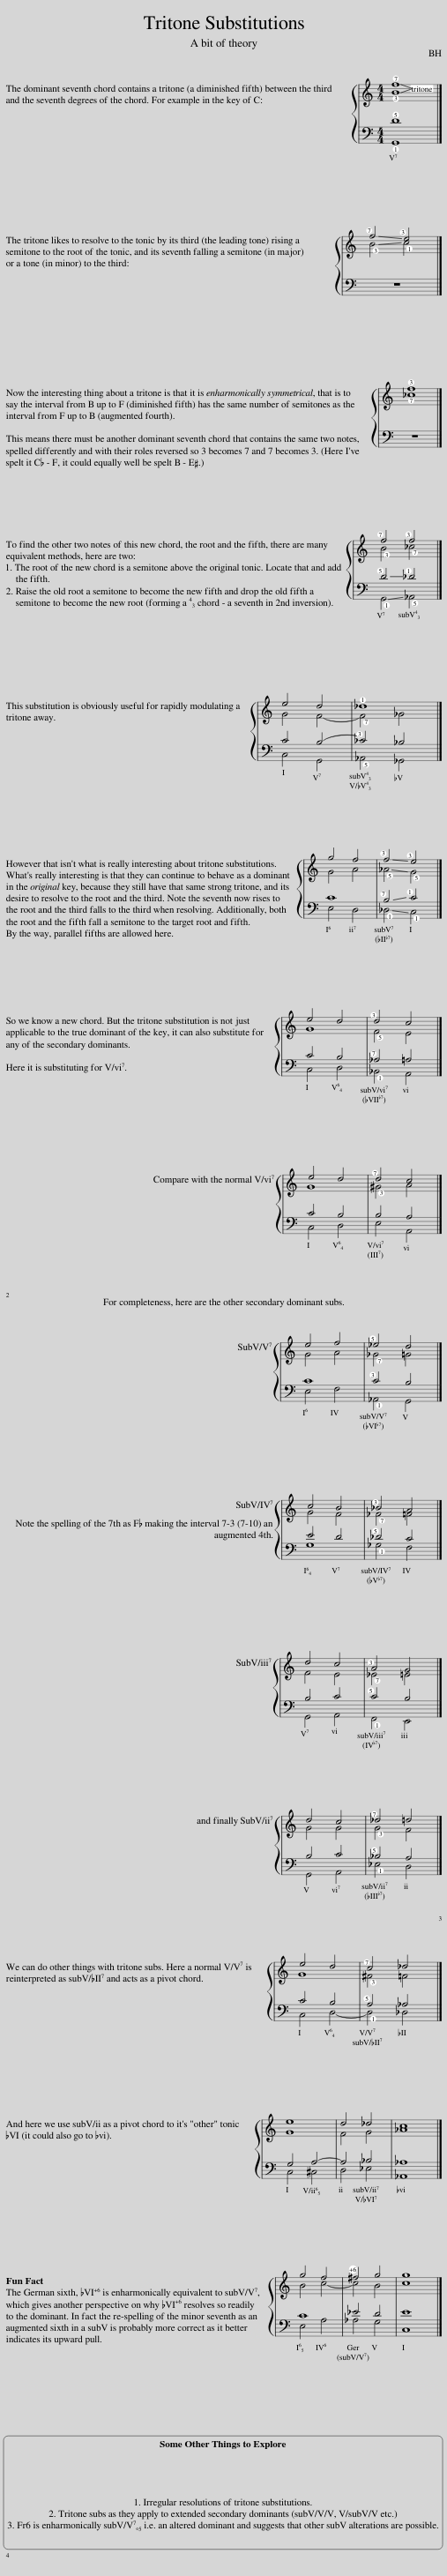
X:1
%%score { ( 1 2 ) | ( 3 4 ) }
L:1/8
M:4/4
I:linebreak $
K:C
V:1 treble
V:2 treble
V:3 bass
V:4 bass
V:1
 !7!f8 |]$ !7!f4 !3!e4 |]$ !3!f8 |]$ !7!f4 !3!f4 |]$ e4 d4 | %5
 !1!_d8 |]$ g4 f4 | !3!f4 !3!e4 |]$ e4 d4 | !3!d4 c4 |]$ %10
 e4 d4 | !7!d4 c4 |]$ e4 f4 | !5!_e4 d4 |]$ c4 B4 | %15
 !3!_B4 A4 |]$ d4 c4 | !3!A4 G4 |]$ d4 c4 | !7!_d4 =d4 |]$ %20
 e4 d4 | !7!c4 _d4 |]$ e8 | d4 _d4 | c8 |]$ %25
 g4 f4 | !+6!^f4 g4 | g8 |] %28
V:2
 !3!B8 |]$ !3!B4 !1!c4 |]$ !7!_c8 |]$ !3!B4 !7!_c4 |]$ G4 F4- | %5
 !7!F4 _G4 |]$ G4 A4 | !5!_A4 !5!G4 |]$ G8 | !5!F4 E4 |]$ %10
 G8 | !3!^G4 A4 |]$ G4 A4 | !7!_G4 =G4 |]$ G4 F4 | %15
 !7!_F4 =F4 |]$ F4 E4 | !7!_E4 =E4 |]$ G4 G4 | !3!G4 F4 |]$ %20
 G8 | !3!^F4 =F4 |]$ G8 | F4 G4 | _A8 |]$ %25
 B4 c4- | c4 B4 | c8 |] %28
V:3
 !5!D8 |]$ z8 |]$ z8 |]$ !5!D4 !1!_D4 |]$ C4 B,4- | %5
 !3!_C4 _B,4 |]$ C8 | !7!B,4 !1!C4 |]$ C4 B,4 | !7!_A,4 =A,4 |]$ %10
 C4 B,4 | B,4 A,4 |]$ C8 | !3!C4 B,4 |]$ E4 D4 | %15
 !5!_D4 C4 |]$ B,4 C4 | !5!C4 B,4 |]$ B,4 C4 | !5!_B,4 A,4 |]$ %20
 C4 B,4 | !5!A,4 _A,4 |]$ G,4 A,4- | A,4 _B,4 | _A,8 |]$ %25
 C8 | _E4 D4 | E8 |] %28
V:4
 !1!G,,8 |]$ x8 |]$ x8 |]$ !1!G,,4 !5!_A,,4 |]$ C,4 G,,4 | %5
 !5!_A,,4 _G,,4 |]$ E,4 D,4 | !1!_D,4 !1!C,4 |]$ C,4 D,4 | !1!_B,,4 A,,4 |]$ %10
 C,4 D,4 | E,4 A,,4 |]$ E,4 F,4 | !1!_A,,4 G,,4 |]$ G,8 | %15
 !1!_G,4 F,4 |]$ G,,4 A,,4 | !1!F,,4 E,,4 |]$ G,,4 A,,4 | !1!_E,4 D,4 |]$ %20
 C,4 D,4- | !1!D,4 _D,4 |]$ C,4 ^C,4 | D,4 _E,4 | _A,,8 |]$ %25
 E,4 A,4 | _A,4 G,4 | C,8 |] %28
